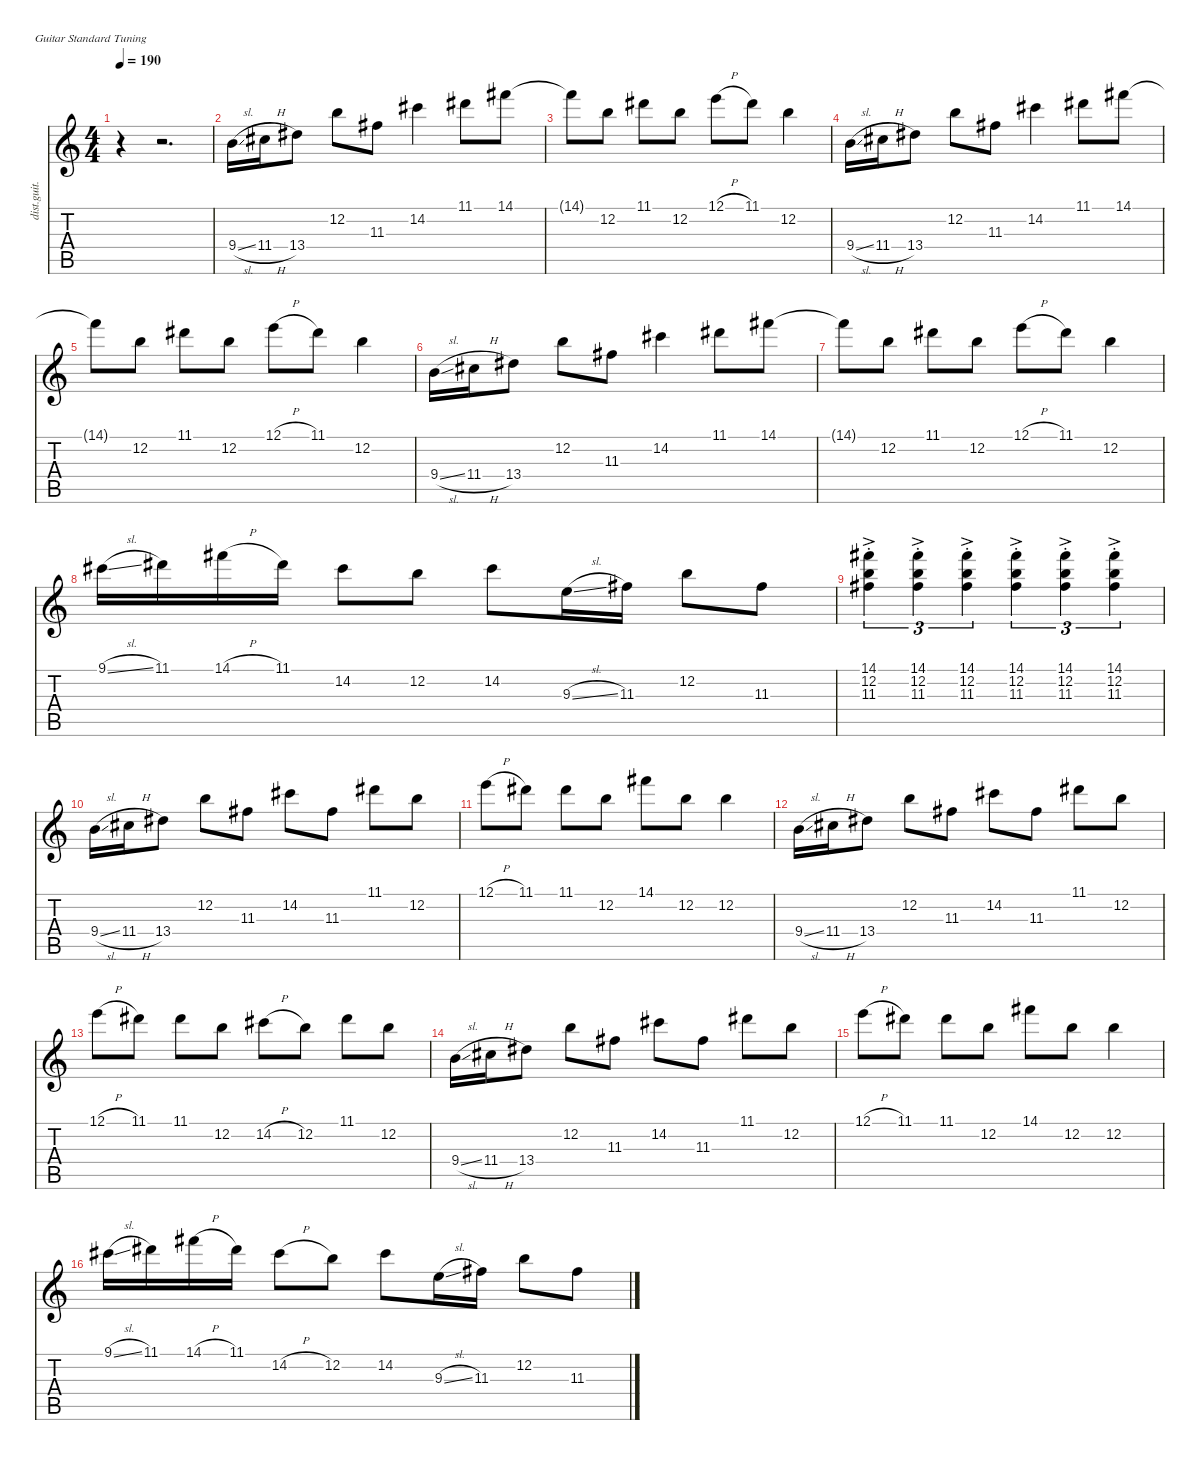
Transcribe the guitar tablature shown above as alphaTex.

\defaultSystemsLayout 4
\hideDynamics
\bracketExtendMode nobrackets
\track ("Bonus Guitar" "dist.guit.") {instrument distortionguitar}
\staff {score tabs}
\tuning (E4 B3 G3 D3 A2 E2)
\ts (4 4)
\beaming (8 2 2 2 2)
\tempo 190
\clef g2
\ks c
r.4{dy mf instrument distortionguitar beam Down} r.2{d beam Down} |
9.4{sl}.16{beam Down} 11.4{h acc #}.16{beam Down} 13.4{acc #}.8{beam Down} 12.2.8{beam Down} 11.3{acc #}.8{beam Down} 14.2{acc #}.4{beam Down} 11.1{acc #}.8{beam Down} 14.1{acc #}.8{beam Down} |
14.1{t acc #}.8{beam Down} 12.2.8{beam Down} 11.1{acc #}.8{beam Down} 12.2.8{beam Down} 12.1{h}.8{beam Down} 11.1{acc #}.8{beam Down} 12.2.4{beam Down} |
9.4{sl}.16{beam Down} 11.4{h acc #}.16{beam Down} 13.4{acc #}.8{beam Down} 12.2.8{beam Down} 11.3{acc #}.8{beam Down} 14.2{acc #}.4{beam Down} 11.1{acc #}.8{beam Down} 14.1{acc #}.8{beam Down} |
14.1{t acc #}.8{beam Down} 12.2.8{beam Down} 11.1{acc #}.8{beam Down} 12.2.8{beam Down} 12.1{h}.8{beam Down} 11.1{acc #}.8{beam Down} 12.2.4{beam Down} |
9.4{sl}.16{beam Down} 11.4{h acc #}.16{beam Down} 13.4{acc #}.8{beam Down} 12.2.8{beam Down} 11.3{acc #}.8{beam Down} 14.2{acc #}.4{beam Down} 11.1{acc #}.8{beam Down} 14.1{acc #}.8{beam Down} |
14.1{t acc #}.8{beam Down} 12.2.8{beam Down} 11.1{acc #}.8{beam Down} 12.2.8{beam Down} 12.1{h}.8{beam Down} 11.1{acc #}.8{beam Down} 12.2.4{beam Down} |
9.1{sl acc #}.16{beam Down} 11.1{acc #}.16{beam Down} 14.1{h acc #}.16{beam Down} 11.1{acc #}.16{beam Down} 14.2{acc #}.8{beam Down} 12.2.8{beam Down} 14.2{acc #}.8{beam Down} 9.3{sl}.16{beam Down} 11.3{acc #}.16{beam Down} 12.2.8{beam Down} 11.3{acc #}.8{beam Down} |
(14.1{ac st acc #} 12.2{ac st} 11.3{acc #}).4{tu (3 2) beam Down} (14.1{ac st acc #} 12.2{ac st} 11.3{acc #}).4{tu (3 2) beam Down} (14.1{ac st acc #} 12.2{ac st} 11.3{acc #}).4{tu (3 2) beam Down} (14.1{ac st acc #} 12.2{ac st} 11.3{acc #}).4{tu (3 2) beam Down} (14.1{ac st acc #} 12.2{ac st} 11.3{acc #}).4{tu (3 2) beam Down} (14.1{ac st acc #} 12.2{ac st} 11.3{acc #}).4{tu (3 2) beam Down} |
9.4{sl}.16{beam Down} 11.4{h acc #}.16{beam Down} 13.4{acc #}.8{beam Down} 12.2.8{beam Down} 11.3{acc #}.8{beam Down} 14.2{acc #}.8{beam Down} 11.3{acc #}.8{beam Down} 11.1{acc #}.8{beam Down} 12.2.8{beam Down} |
12.1{h}.8{beam Down} 11.1{acc #}.8{beam Down} 11.1{acc #}.8{beam Down} 12.2.8{beam Down} 14.1{acc #}.8{beam Down} 12.2.8{beam Down} 12.2.4{beam Down} |
9.4{sl}.16{beam Down} 11.4{h acc #}.16{beam Down} 13.4{acc #}.8{beam Down} 12.2.8{beam Down} 11.3{acc #}.8{beam Down} 14.2{acc #}.8{beam Down} 11.3{acc #}.8{beam Down} 11.1{acc #}.8{beam Down} 12.2.8{beam Down} |
12.1{h}.8{beam Down} 11.1{acc #}.8{beam Down} 11.1{acc #}.8{beam Down} 12.2.8{beam Down} 14.2{h acc #}.8{beam Down} 12.2.8{beam Down} 11.1{acc #}.8{beam Down} 12.2.8{beam Down} |
9.4{sl}.16{beam Down} 11.4{h acc #}.16{beam Down} 13.4{acc #}.8{beam Down} 12.2.8{beam Down} 11.3{acc #}.8{beam Down} 14.2{acc #}.8{beam Down} 11.3{acc #}.8{beam Down} 11.1{acc #}.8{beam Down} 12.2.8{beam Down} |
12.1{h}.8{beam Down} 11.1{acc #}.8{beam Down} 11.1{acc #}.8{beam Down} 12.2.8{beam Down} 14.1{acc #}.8{beam Down} 12.2.8{beam Down} 12.2.4{beam Down} |
9.1{sl acc #}.16{beam Down} 11.1{acc #}.16{beam Down} 14.1{h acc #}.16{beam Down} 11.1{acc #}.16{beam Down} 14.2{h acc #}.8{beam Down} 12.2.8{beam Down} 14.2{acc #}.8{beam Down} 9.3{sl}.16{beam Down} 11.3{acc #}.16{beam Down} 12.2.8{beam Down} 11.3{acc #}.8{beam Down}
